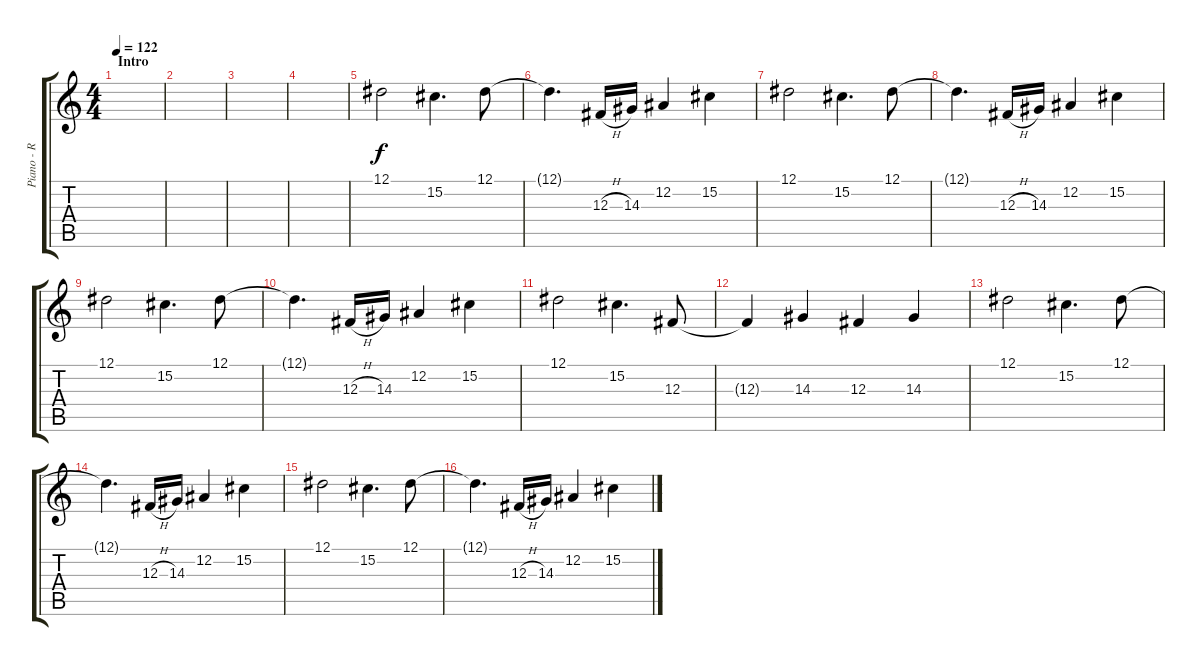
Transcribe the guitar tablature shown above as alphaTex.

\track ("Piano - R Hand" "Piano - R ") {instrument tremolostrings}
\staff {score tabs}
\tuning (Eb4 Bb3 Gb3 Db3 Ab2 Eb2) {hide}
\ts (4 4)
\section ("" "Intro")
\tempo 122
\clef g2
\ks c
|
|
|
|
12.1.2 15.2.4{d} 12.1.8 |
12.1{t}.4{d} 12.3{h}.16 14.3.16 12.2.4 15.2.4 |
12.1.2 15.2.4{d} 12.1.8 |
12.1{t}.4{d} 12.3{h}.16 14.3.16 12.2.4 15.2.4 |
12.1.2 15.2.4{d} 12.1.8 |
12.1{t}.4{d} 12.3{h}.16 14.3.16 12.2.4 15.2.4 |
12.1.2 15.2.4{d} 12.3.8 |
12.3{t}.4 14.3.4 12.3.4 14.3.4 |
12.1.2 15.2.4{d} 12.1.8 |
12.1{t}.4{d} 12.3{h}.16 14.3.16 12.2.4 15.2.4 |
12.1.2 15.2.4{d} 12.1.8 |
12.1{t}.4{d} 12.3{h}.16 14.3.16 12.2.4 15.2.4
